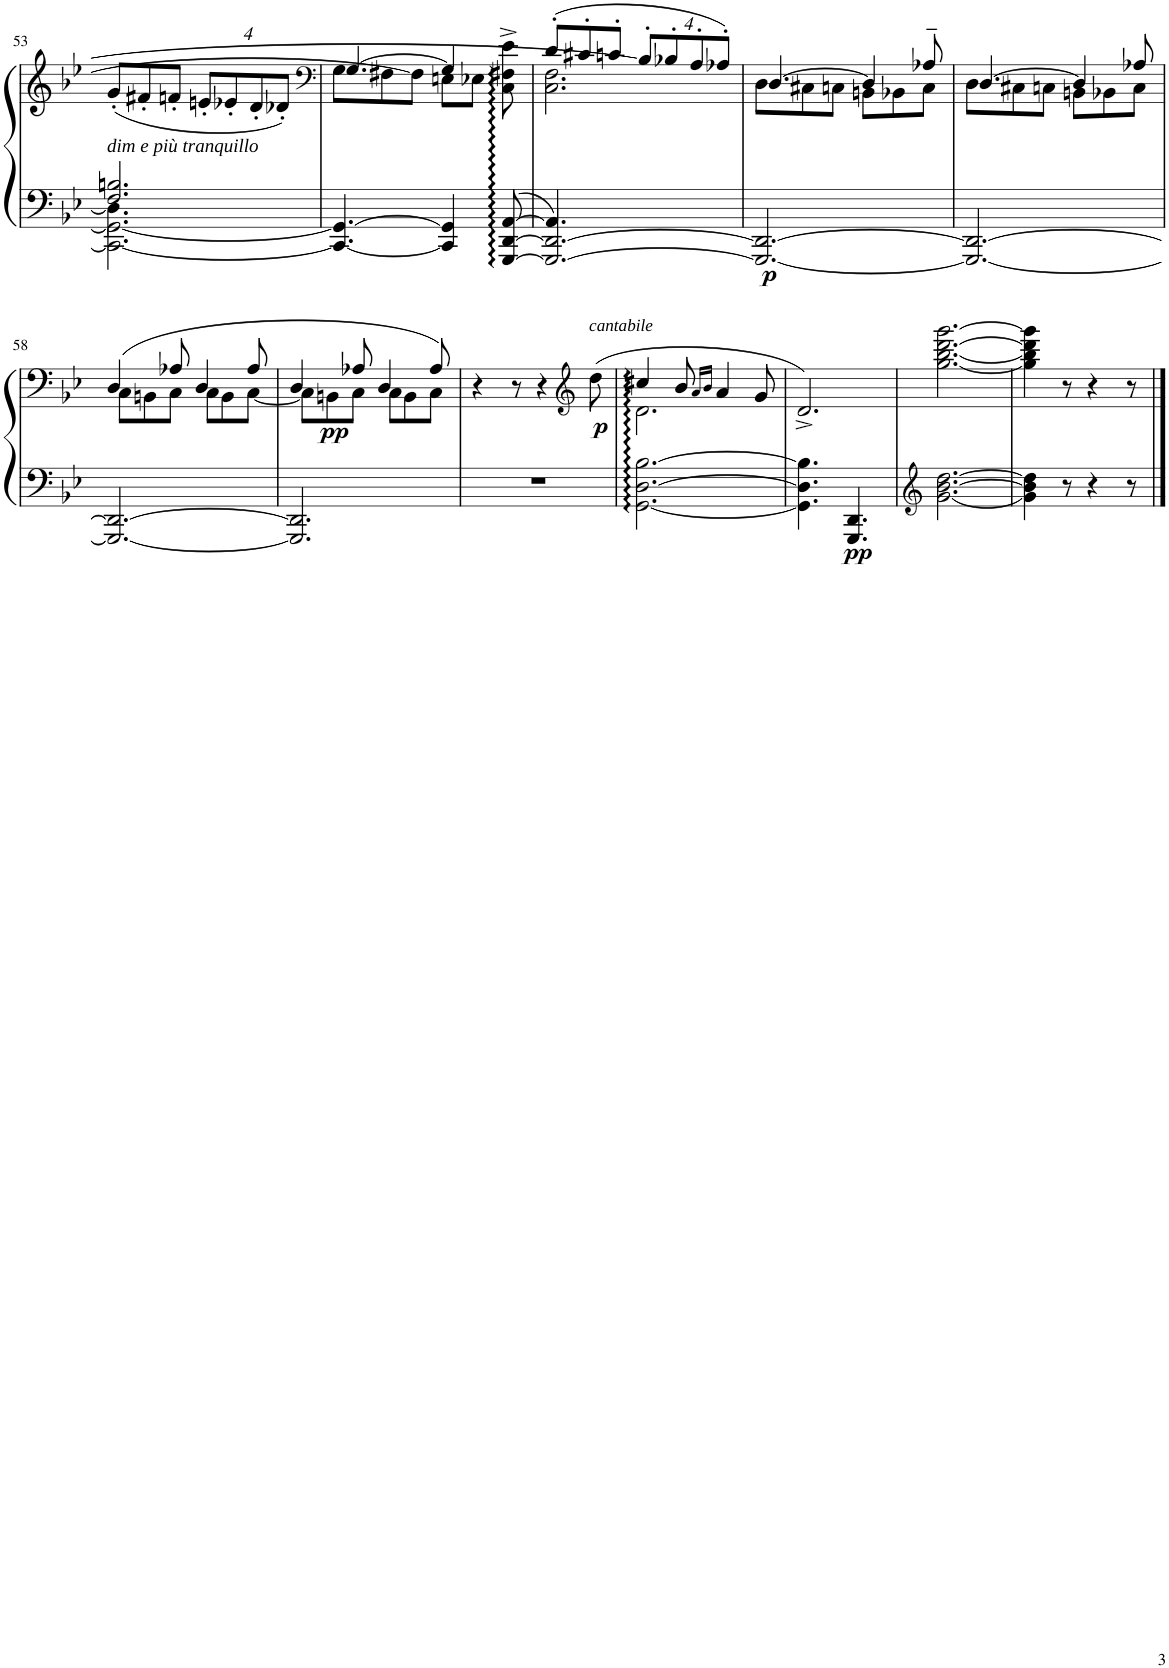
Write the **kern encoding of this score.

**kern	**kern	**dynam
*part1	*part1	*part1
*staff2	*staff1	*staff1/2
*I"Midi_1	*	*
!!LO:PB:g=z
*clefF4	*clefG2	*
*k[b-e-]	*k[b-e-]	*
*B-:	*B-:	*
*M6/8	*M6/8	*
=53	=53	=53
*^	*^	*
*	*^	*	*	*
!LO:TX:a:i:t=dim e più tranquillo	!	!	!	!	!
2.CC\_ 2.GG\_	4.D\]	2.F/ 2.Bn/	(8g'/L	2ryy	.
.	.	.	8f#X'/	.	.
.	.	.	8fn'/J	.	.
*	*	*	*Xbrackettup	*	*
.	8ryy	.	32%3en'/L	.	.
.	.	.	32%3e-X'/	.	.
.	4ryy	.	.	4ryy	.
.	.	.	32%3d'/	.	.
.	.	.	32%3d-X'/J)	.	.
=54	=54	=54	=54	=54	=54
*	*	*	*clefF4	*	*
4.CC/_ 4.GG/_	2ryy	2ryy	[4.G/	8G\L	.
.	.	.	.	8F#X\	.
.	.	.	.	8F\J]	.
4CC/] 4GG/]	.	.	4G/]	8En\L	.
.	4ryy	4ryy	.	8E-X\J	.
[8GGG/ [8DD/ [8AA/	.	.	8C\^ 8F#X\^ 8e-\^	8ryy	.
=55	=55	=55	=55	=55	=55
2.GGG/_ 2.DD/_	4.AA/]	2ryy	(8d'/L	2.C\ 2.F\	.
.	.	.	8c#X'/	.	.
.	.	.	8cn'/J	.	.
.	8ryy	.	32%3B'/L]	.	.
.	.	.	32%3B-X'/	.	.
.	4ryy	4ryy	.	.	.
.	.	.	32%3A'/	.	.
.	.	.	32%3A-X'/J)	.	.
=56	=56	=56	=56	=56	=56
!	!	!	!	!	!LO:DY:b=2
2.GGG/_ 2.DD/_	2ryy	2ryy	[4.D/	8D\L	p
.	.	.	.	8C#X\	.
.	.	.	.	8Cn\J	.
.	.	.	4D/]	8BBn\L	.
.	4ryy	4ryy	.	8BB-X\	.
.	.	.	8A-X~/	8C\J	.
=57	=57	=57	=57	=57	=57
2.GGG/_ 2.DD/_	2ryy	2ryy	[4.D/	8D\L	.
.	.	.	.	8C#X\	.
.	.	.	.	8Cn\J	.
.	.	.	4D/]	8BBn\L	.
.	4ryy	4ryy	.	8BB-X\	.
.	.	.	8A-X/	8C\J	.
*v	*v	*v	*	*	*
!!LO:LB:g=z	!!
=58	=58	=58	=58
2.GGG/_ 2.DD/_	(4D/	8C\L	.
.	.	8BBn\	.
.	8A-X/	8C\J	.
.	4D/	8C\L	.
.	.	8BB\	.
.	8A-/	[8C\J	.
=59	=59	=59	=59
2.GGG/] 2.DD/]	4D/	8C\L]	.
!	!	!	!LO:DY:b
.	.	8BBn\	pp
.	8A-X/	8C\J	.
.	4D/	8C\L	.
.	.	8BB\	.
.	8A-/)	8C\J	.
=60	=60	=60	=60
2.r	4r	2ryy	.
.	8r	.	.
.	4r	.	.
.	.	8ryy	.
*	*clefG2	*	*
!	!LO:TX:a:i:t=cantabile	!	!
!	!	!	!LO:DY:b
.	(8dd\	8ryy	p
=61	=61	=61	=61
[2.GG\ [2.D\ [2.B-\	4cc#X/	2.d\	.
.	8b-/	.	.
.	16qa/LL	.	.
.	16qb-/JJ	.	.
.	4a/	.	.
.	8g/	.	.
=62	=62	=62	=62
4.GG\] 4.D\] 4.B-\]	2.d^/)	2ryy	.
!	!	!	!LO:DY:b=2
4.GGG/ 4.DD/	.	.	pp
.	.	4ryy	.
=63	=63	=63	=63
*clefG2	*	*	*
[2.g\ [2.b-\ [2.dd\	[2.gg\ [2.bb-\ [2.ddd\ [2.ggg\	2ryy	.
.	.	4ryy	.
=64	=64	=64	=64
4g\] 4b-\] 4dd\]	4gg\] 4bb-\] 4ddd\] 4ggg\]	2ryy	.
8r	8r	.	.
4r	4r	.	.
.	.	4ryy	.
8r	8r	.	.
*	*v	*v	*
==	==	==
*-	*-	*-
